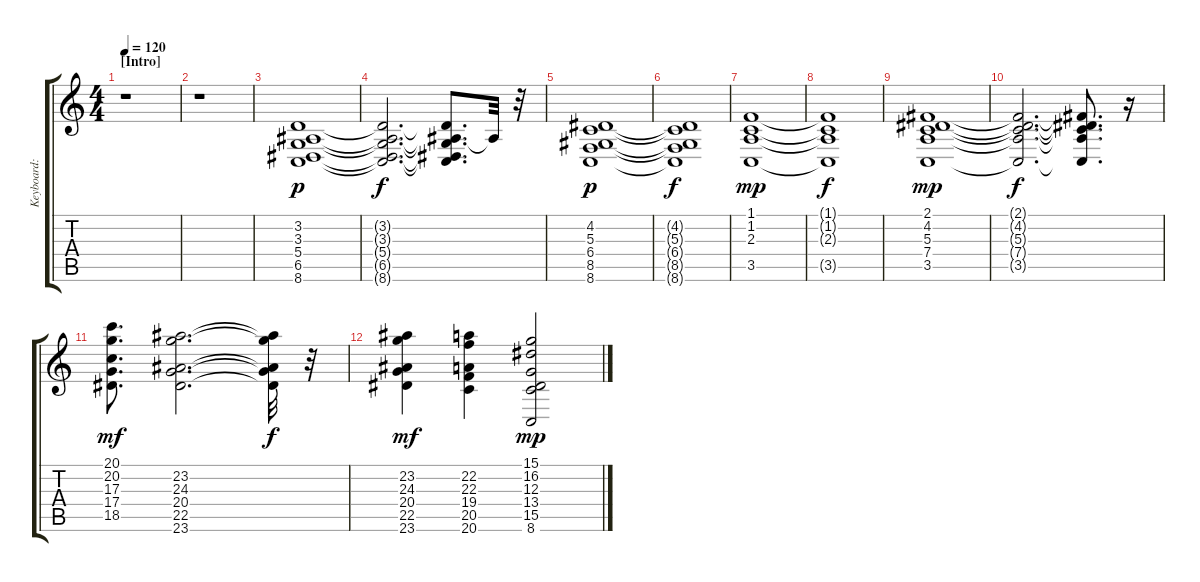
\track ("Keyboard: Polysynth" "Keyboard: ") {instrument pad3polysynth}
\staff {score tabs}
\tuning (E4 B3 G3 D3 A2 E2) {hide}
\ts (4 4)
\section ("" "[Intro]")
\tempo 120
\clef g2
\ks c
r.1{dy p instrument pad3polysynth} |
r.1 |
(3.2 3.3 5.4 6.5 8.6).1 |
(3.2{t} 3.3{t} 5.4{t} 6.5{t} 8.6{t}).2{d dy f} (3.2{t} 3.3{t} 5.4{t} 6.5{t} 8.6{t}).8{d} 3.3{t}.32 r.32 |
(4.2 5.3 6.4 8.5 8.6).1{dy p} |
(4.2{t} 5.3{t} 6.4{t} 8.5{t} 8.6{t}).1{dy f} |
(1.1 1.2 2.3 3.5).1{dy mp} |
(1.1{t} 1.2{t} 2.3{t} 3.5{t}).1{dy f} |
(2.1 4.2 5.3 7.4 3.5).1{dy mp} |
(2.1{t} 4.2{t} 5.3{t} 7.4{t} 3.5{t}).2{d dy f} (2.1{t} 4.2{t} 5.3{t} 7.4{t} 3.5{t}).8{d} r.16 |
(20.1 20.2 17.3 17.4 18.5).8{d dy mf} (23.2 24.3 20.4 22.5 23.6).2{d} (23.2{t} 24.3{t} 20.4{t} 22.5{t} 23.6{t}).32{dy f} r.32 |
(23.2 24.3 20.4 22.5 23.6).4{dy mf} (22.2 22.3 19.4 20.5 20.6).4 (15.1 16.2 12.3 13.4 15.5 8.6).2{dy mp}
